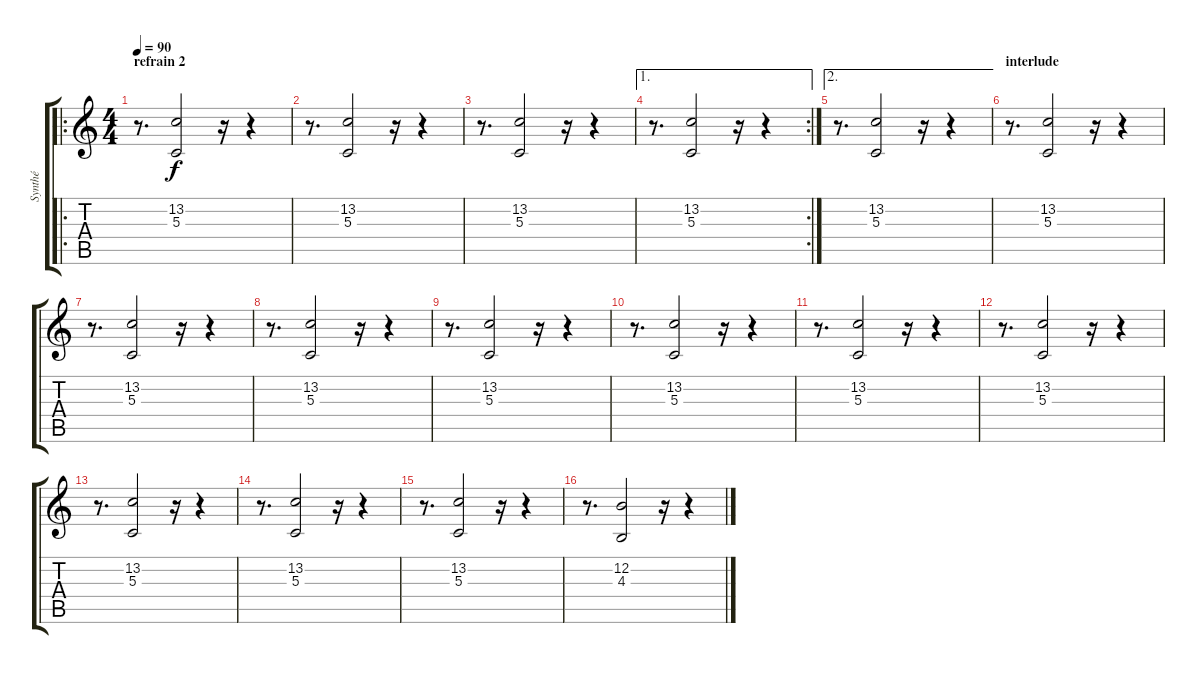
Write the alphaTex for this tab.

\track ("Synthé" "Synthé") {instrument synthvoice}
\staff {score tabs}
\tuning (E4 B3 G3 D3 A2 E2) {hide}
\ro
\ts (4 4)
\section ("" "refrain 2")
\tempo 90
\clef g2
\ks c
r.8{d dy f} (13.2 5.3).2 r.16 r.4 |
r.8{d} (13.2 5.3).2 r.16 r.4 |
r.8{d} (13.2 5.3).2 r.16 r.4 |
\ae 1
\rc 2
r.8{d} (13.2 5.3).2 r.16 r.4 |
\ae 2
r.8{d} (13.2 5.3).2 r.16 r.4 |
\section ("" "interlude")
r.8{d} (13.2 5.3).2 r.16 r.4 |
r.8{d} (13.2 5.3).2 r.16 r.4 |
r.8{d} (13.2 5.3).2 r.16 r.4 |
r.8{d} (13.2 5.3).2 r.16 r.4 |
r.8{d} (13.2 5.3).2 r.16 r.4 |
r.8{d} (13.2 5.3).2 r.16 r.4 |
r.8{d} (13.2 5.3).2 r.16 r.4 |
r.8{d} (13.2 5.3).2 r.16 r.4 |
r.8{d} (13.2 5.3).2 r.16 r.4 |
r.8{d} (13.2 5.3).2 r.16 r.4 |
r.8{d} (12.2 4.3).2 r.16 r.4
